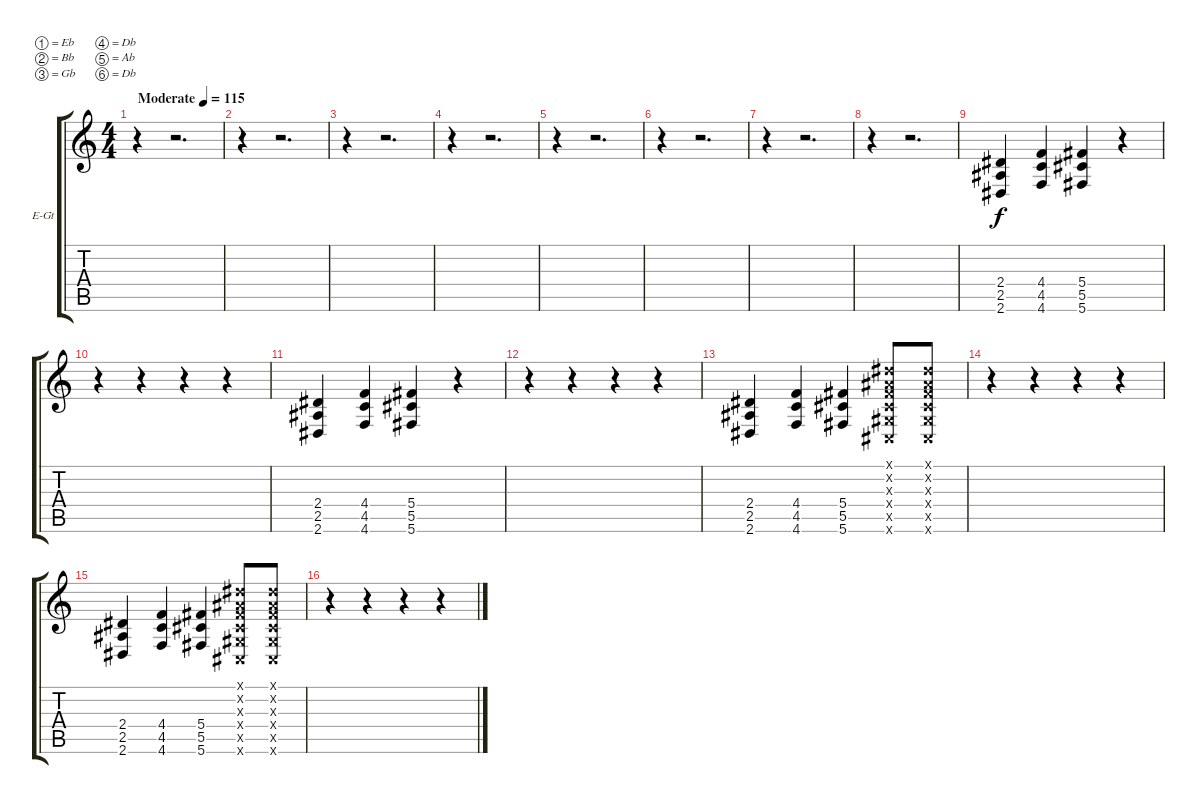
\bracketExtendMode groupsimilarinstruments
\firstSystemTrackNameOrientation horizontal
\otherSystemsTrackNameOrientation horizontal
\track ("Rhythm" "E-Gt") {instrument distortionguitar}
\staff {score tabs}
\tuning (Eb4 Bb3 Gb3 Db3 Ab2 Db2)
\ts (4 4)
\beaming (8 2 2 2 2)
\tempo (115 "Moderate")
\clef g2
\ks c
r.4{dy f instrument distortionguitar} r.2{d} |
r.4 r.2{d} |
r.4 r.2{d} |
r.4 r.2{d} |
r.4 r.2{d} |
r.4 r.2{d} |
r.4 r.2{d} |
r.4 r.2{d} |
(2.4 2.5 2.6).4 (4.4 4.5 4.6).4 (5.4 5.5 5.6).4 r.4 |
r.4 r.4 r.4 r.4 |
(2.4 2.5 2.6).4 (4.4 4.5 4.6).4 (5.4 5.5 5.6).4 r.4 |
r.4 r.4 r.4 r.4 |
(2.4 2.5 2.6).4 (4.4 4.5 4.6).4 (5.4 5.5 5.6).4 (0.1{x} 0.2{x} 0.3{x} 0.4{x} 0.5{x} 0.6{x}).8 (0.1{x} 0.2{x} 0.3{x} 0.4{x} 0.5{x} 0.6{x}).8 |
r.4 r.4 r.4 r.4 |
(2.4 2.5 2.6).4 (4.4 4.5 4.6).4 (5.4 5.5 5.6).4 (0.1{x} 0.2{x} 0.3{x} 0.4{x} 0.5{x} 0.6{x}).8 (0.1{x} 0.2{x} 0.3{x} 0.4{x} 0.5{x} 0.6{x}).8 |
r.4 r.4 r.4 r.4
